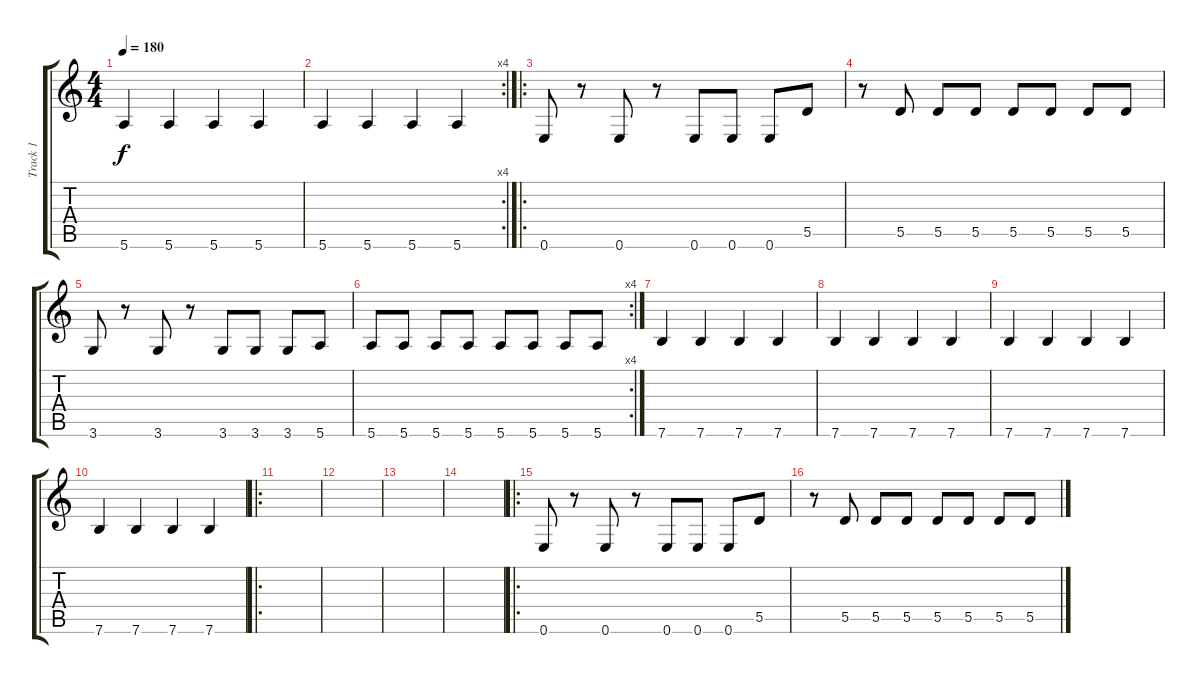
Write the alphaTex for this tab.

\track ("Track 1" "Track 1") {instrument electricguitarclean}
\staff {score tabs}
\tuning (E4 B3 G3 D3 A2 E2) {hide}
\ts (4 4)
\tempo 180
\clef g2
\ks c
5.6.4{dy f} 5.6.4 5.6.4 5.6.4 |
\rc 4
5.6.4 5.6.4 5.6.4 5.6.4 |
\ro
0.6.8 r.8 0.6.8 r.8 0.6.8 0.6.8 0.6.8 5.5.8 |
r.8 5.5.8 5.5.8 5.5.8 5.5.8 5.5.8 5.5.8 5.5.8 |
3.6.8 r.8 3.6.8 r.8 3.6.8 3.6.8 3.6.8 5.6.8 |
\rc 4
5.6.8 5.6.8 5.6.8 5.6.8 5.6.8 5.6.8 5.6.8 5.6.8 |
7.6.4 7.6.4 7.6.4 7.6.4 |
7.6.4 7.6.4 7.6.4 7.6.4 |
7.6.4 7.6.4 7.6.4 7.6.4 |
7.6.4 7.6.4 7.6.4 7.6.4 |
\ro
|
|
|
|
\ro
0.6.8 r.8 0.6.8 r.8 0.6.8 0.6.8 0.6.8 5.5.8 |
r.8 5.5.8 5.5.8 5.5.8 5.5.8 5.5.8 5.5.8 5.5.8
